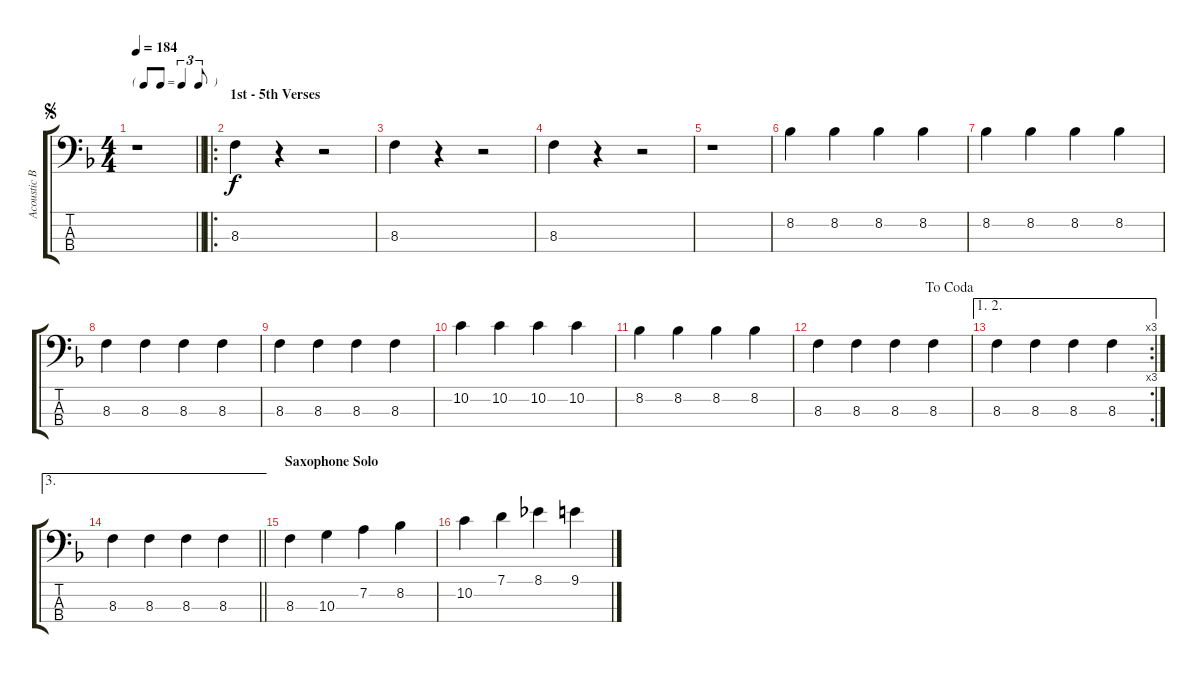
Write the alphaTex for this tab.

\track ("Acoustic Bass" "Acoustic B") {instrument acousticbass}
\staff {score tabs}
\tuning (G2 D2 A1 E1) {hide}
\ts (4 4)
\tf triplet8th
\jump segno
\tempo 184
\clef f4
\barLineRight lightlight
\ks f
r.1{dy f instrument acousticbass} |
\ro
\section ("" "1st - 5th Verses")
8.3.4 r.4 r.2 |
8.3.4 r.4 r.2 |
8.3.4 r.4 r.2 |
r.1 |
8.2.4 8.2.4 8.2.4 8.2.4 |
8.2.4 8.2.4 8.2.4 8.2.4 |
8.3.4 8.3.4 8.3.4 8.3.4 |
8.3.4 8.3.4 8.3.4 8.3.4 |
10.2.4 10.2.4 10.2.4 10.2.4 |
8.2.4 8.2.4 8.2.4 8.2.4 |
\jump dacoda
8.3.4 8.3.4 8.3.4 8.3.4 |
\ae (1 2)
\rc 3
8.3.4 8.3.4 8.3.4 8.3.4 |
\ae 3
\barLineRight lightlight
8.3.4 8.3.4 8.3.4 8.3.4 |
\section ("" "Saxophone Solo")
8.3.4 10.3.4 7.2.4 8.2.4 |
10.2.4 7.1.4 8.1.4 9.1.4
